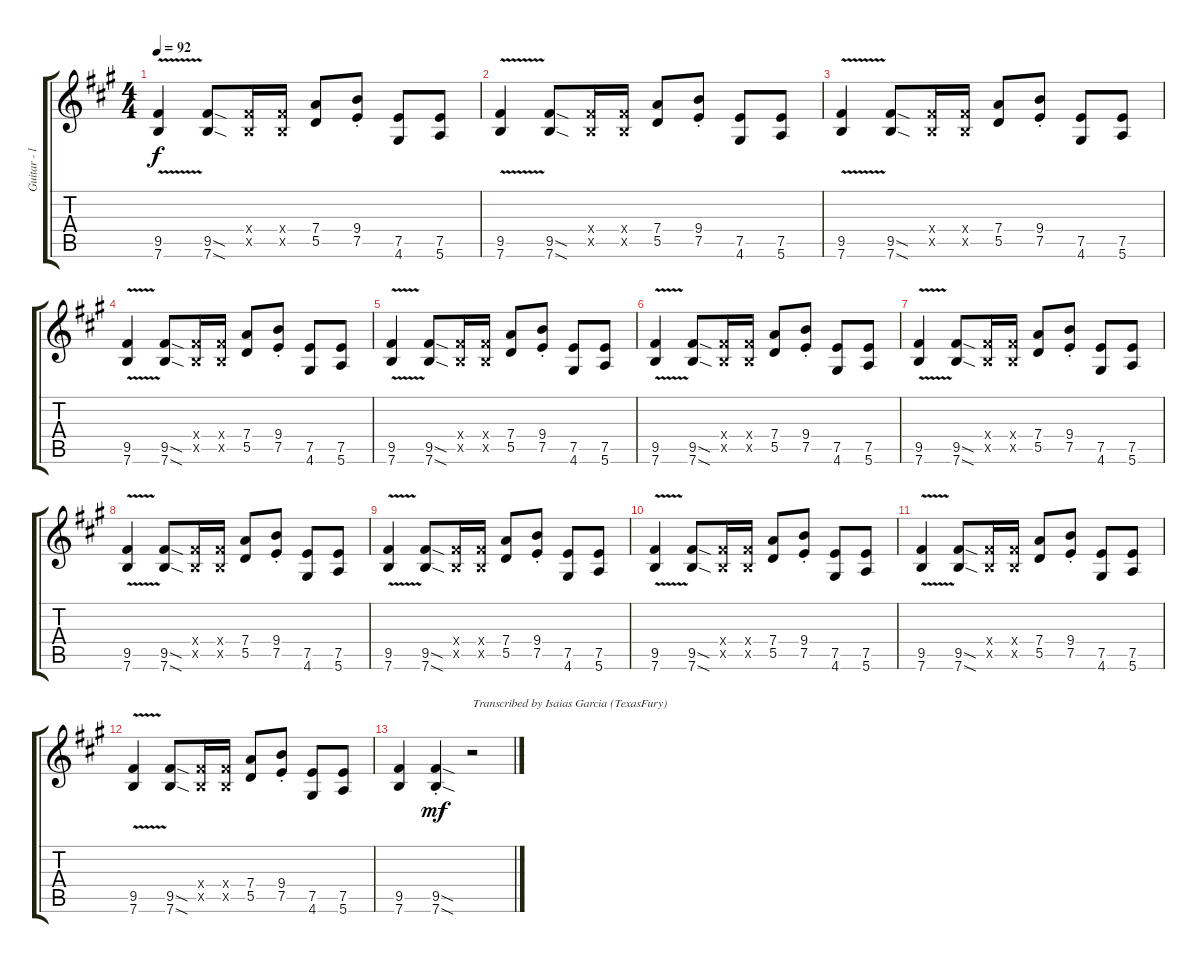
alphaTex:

\track ("Guitar - left" "Guitar - l") {instrument overdrivenguitar}
\staff {score tabs}
\tuning (E4 B3 G3 D3 A2 E2) {hide}
\ts (4 4)
\tempo 92
\clef g2
\ks f#minor
(9.5{v} 7.6{v}).4{dy f} (9.5{sod} 7.6{sod}).8 (4.4{x} 2.5{x}).16 (4.4{x} 2.5{x}).16 (7.4 5.5).8 (9.4{st} 7.5{st}).8 (7.5 4.6).8 (7.5 5.6).8 |
(9.5{v} 7.6{v}).4 (9.5{sod} 7.6{sod}).8 (4.4{x} 2.5{x}).16 (4.4{x} 2.5{x}).16 (7.4 5.5).8 (9.4{st} 7.5{st}).8 (7.5 4.6).8 (7.5 5.6).8 |
(9.5{v} 7.6{v}).4 (9.5{sod} 7.6{sod}).8 (4.4{x} 2.5{x}).16 (4.4{x} 2.5{x}).16 (7.4 5.5).8 (9.4{st} 7.5{st}).8 (7.5 4.6).8 (7.5 5.6).8 |
(9.5{v} 7.6{v}).4 (9.5{sod} 7.6{sod}).8 (4.4{x} 2.5{x}).16 (4.4{x} 2.5{x}).16 (7.4 5.5).8 (9.4{st} 7.5{st}).8 (7.5 4.6).8 (7.5 5.6).8 |
(9.5{v} 7.6{v}).4 (9.5{sod} 7.6{sod}).8 (4.4{x} 2.5{x}).16 (4.4{x} 2.5{x}).16 (7.4 5.5).8 (9.4{st} 7.5{st}).8 (7.5 4.6).8 (7.5 5.6).8 |
(9.5{v} 7.6{v}).4 (9.5{sod} 7.6{sod}).8 (4.4{x} 2.5{x}).16 (4.4{x} 2.5{x}).16 (7.4 5.5).8 (9.4{st} 7.5{st}).8 (7.5 4.6).8 (7.5 5.6).8 |
(9.5{v} 7.6{v}).4 (9.5{sod} 7.6{sod}).8 (4.4{x} 2.5{x}).16 (4.4{x} 2.5{x}).16 (7.4 5.5).8 (9.4{st} 7.5{st}).8 (7.5 4.6).8 (7.5 5.6).8 |
(9.5{v} 7.6{v}).4 (9.5{sod} 7.6{sod}).8 (4.4{x} 2.5{x}).16 (4.4{x} 2.5{x}).16 (7.4 5.5).8 (9.4{st} 7.5{st}).8 (7.5 4.6).8 (7.5 5.6).8 |
(9.5{v} 7.6{v}).4 (9.5{sod} 7.6{sod}).8 (4.4{x} 2.5{x}).16 (4.4{x} 2.5{x}).16 (7.4 5.5).8 (9.4{st} 7.5{st}).8 (7.5 4.6).8 (7.5 5.6).8 |
(9.5{v} 7.6{v}).4 (9.5{sod} 7.6{sod}).8 (4.4{x} 2.5{x}).16 (4.4{x} 2.5{x}).16 (7.4 5.5).8 (9.4{st} 7.5{st}).8 (7.5 4.6).8 (7.5 5.6).8 |
(9.5{v} 7.6{v}).4 (9.5{sod} 7.6{sod}).8 (4.4{x} 2.5{x}).16 (4.4{x} 2.5{x}).16 (7.4 5.5).8 (9.4{st} 7.5{st}).8 (7.5 4.6).8 (7.5 5.6).8 |
(9.5{v} 7.6{v}).4 (9.5{sod} 7.6{sod}).8 (4.4{x} 2.5{x}).16 (4.4{x} 2.5{x}).16 (7.4 5.5).8 (9.4{st} 7.5{st}).8 (7.5 4.6).8 (7.5 5.6).8 |
(9.5 7.6).4 (9.5{sod} 7.6{sod st}).4{dy mf} r.2{txt "Transcribed by Isaias Garcia (TexasFury)"}
